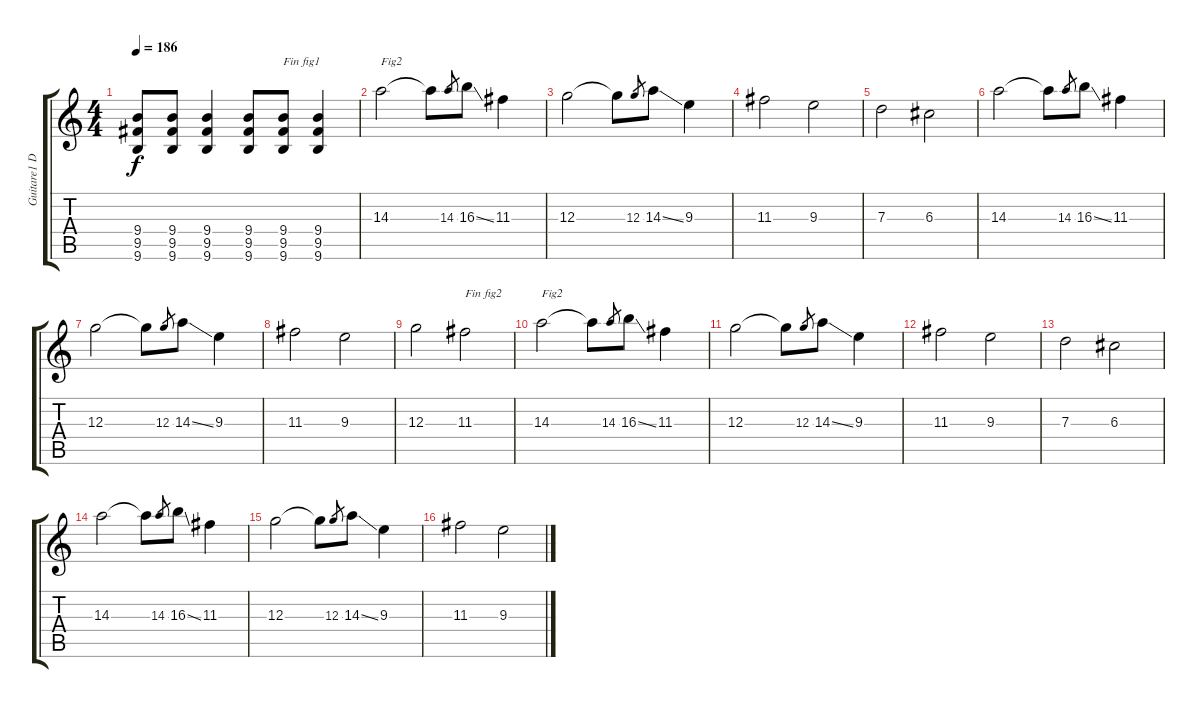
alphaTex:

\track ("Guitare1 Dr-D" "Guitare1 D") {instrument overdrivenguitar}
\staff {score tabs}
\tuning (E4 B3 G3 D3 A2 D2) {hide}
\ts (4 4)
\tempo 186
\clef g2
\ks c
(9.4{t} 9.5{t} 9.6{t}).8{dy f} (9.4 9.5 9.6).8 (9.4 9.5 9.6).4 (9.4 9.5 9.6).8 (9.4 9.5 9.6).8{txt "Fin fig1"} (9.4 9.5 9.6).4 |
14.3.2{txt "Fig2" volume 16} 14.3{t}.8 14.3.8{gr} 16.3{ss}.8 11.3.4 |
12.3.2 12.3{t}.8 12.3.8{gr} 14.3{ss}.8 9.3.4 |
11.3.2 9.3.2 |
7.3.2 6.3.2 |
14.3.2 14.3{t}.8 14.3.8{gr} 16.3{ss}.8 11.3.4 |
12.3.2 12.3{t}.8 12.3.8{gr} 14.3{ss}.8 9.3.4 |
11.3.2 9.3.2 |
12.3.2 11.3.2{txt "Fin fig2"} |
14.3.2{txt "Fig2"} 14.3{t}.8 14.3.8{gr} 16.3{ss}.8 11.3.4 |
12.3.2 12.3{t}.8 12.3.8{gr} 14.3{ss}.8 9.3.4 |
11.3.2 9.3.2 |
7.3.2 6.3.2 |
14.3.2 14.3{t}.8 14.3.8{gr} 16.3{ss}.8 11.3.4 |
12.3.2 12.3{t}.8 12.3.8{gr} 14.3{ss}.8 9.3.4 |
11.3.2 9.3.2
